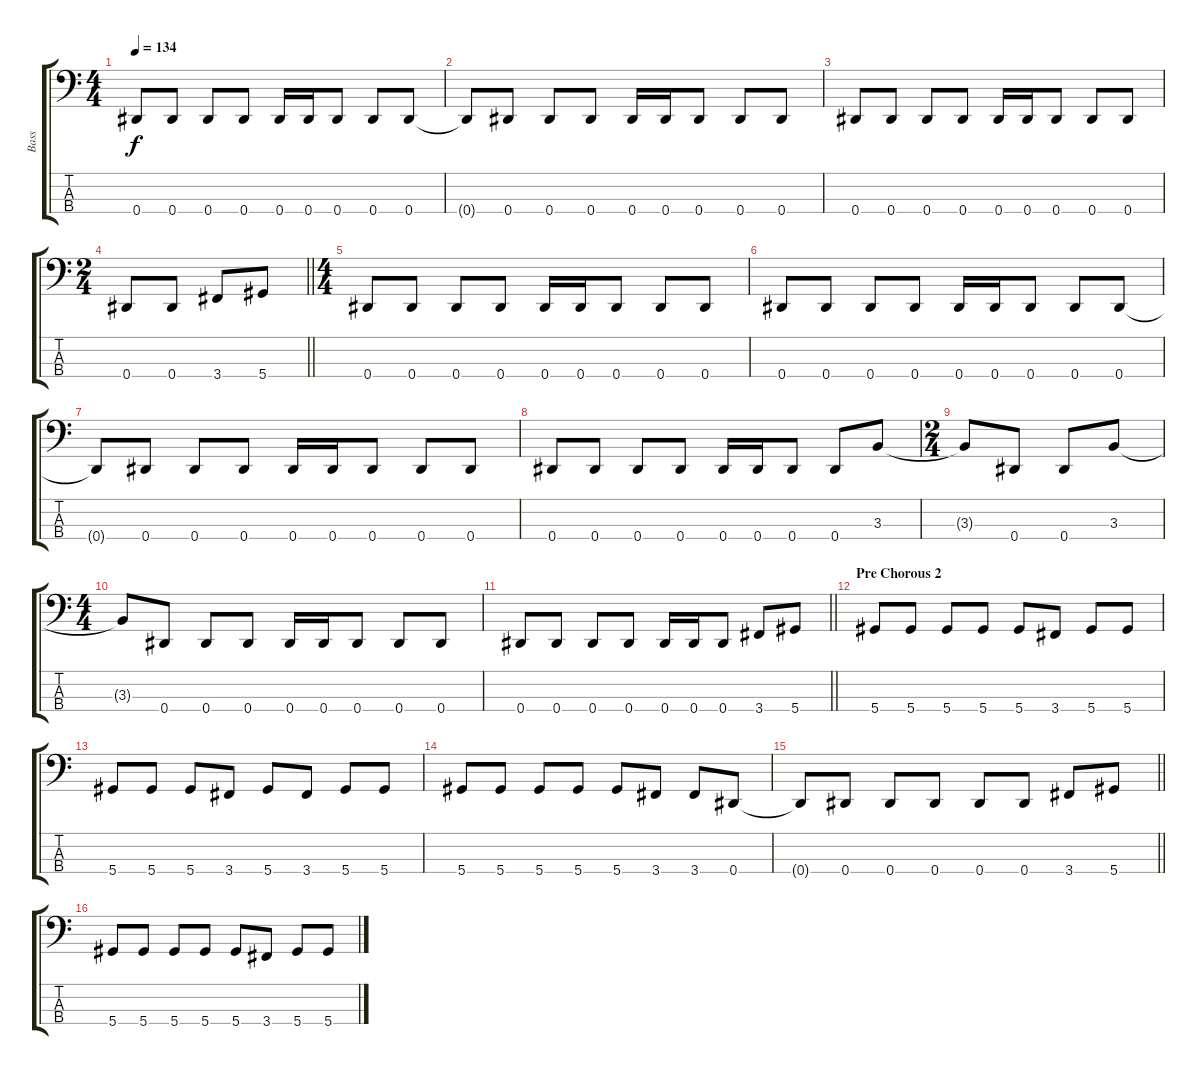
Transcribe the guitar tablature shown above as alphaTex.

\track ("Bass" "Bass") {instrument electricbassfinger}
\staff {score tabs}
\tuning (Gb2 Db2 Ab1 Eb1) {hide}
\ts (4 4)
\tempo 134
\clef f4
\ks c
0.4.8{dy f} 0.4.8 0.4.8 0.4.8 0.4.16 0.4.16 0.4.8 0.4.8 0.4.8 |
0.4{t}.8 0.4.8 0.4.8 0.4.8 0.4.16 0.4.16 0.4.8 0.4.8 0.4.8 |
0.4.8 0.4.8 0.4.8 0.4.8 0.4.16 0.4.16 0.4.8 0.4.8 0.4.8 |
\ts (2 4)
\barLineRight lightlight
0.4.8 0.4.8 3.4.8 5.4.8 |
\ts (4 4)
\section ("" "")
0.4.8 0.4.8 0.4.8 0.4.8 0.4.16 0.4.16 0.4.8 0.4.8 0.4.8 |
0.4.8 0.4.8 0.4.8 0.4.8 0.4.16 0.4.16 0.4.8 0.4.8 0.4.8 |
0.4{t}.8 0.4.8 0.4.8 0.4.8 0.4.16 0.4.16 0.4.8 0.4.8 0.4.8 |
0.4.8 0.4.8 0.4.8 0.4.8 0.4.16 0.4.16 0.4.8 0.4.8 3.3.8 |
\ts (2 4)
3.3{t}.8 0.4.8 0.4.8 3.3.8 |
\ts (4 4)
3.3{t}.8 0.4.8 0.4.8 0.4.8 0.4.16 0.4.16 0.4.8 0.4.8 0.4.8 |
\barLineRight lightlight
0.4.8 0.4.8 0.4.8 0.4.8 0.4.16 0.4.16 0.4.8 3.4.8 5.4.8 |
\section ("" "Pre Chorous 2")
5.4.8 5.4.8 5.4.8 5.4.8 5.4.8 3.4.8 5.4.8 5.4.8 |
5.4.8 5.4.8 5.4.8 3.4.8 5.4.8 3.4.8 5.4.8 5.4.8 |
5.4.8 5.4.8 5.4.8 5.4.8 5.4.8 3.4.8 3.4.8 0.4.8 |
\barLineRight lightlight
0.4{t}.8 0.4.8 0.4.8 0.4.8 0.4.8 0.4.8 3.4.8 5.4.8 |
5.4.8 5.4.8 5.4.8 5.4.8 5.4.8 3.4.8 5.4.8 5.4.8
